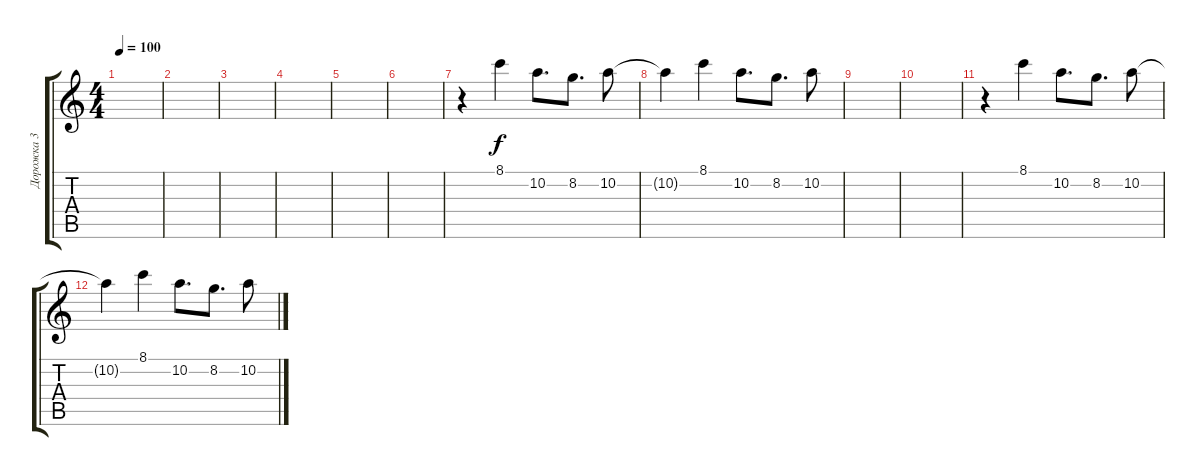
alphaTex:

\track ("Дорожка 3" "Дорожка 3") {instrument electricguitarclean}
\staff {score tabs}
\tuning (E4 B3 G3 D3 A2 E2) {hide}
\ts (4 4)
\tempo 100
\clef g2
\ks c
|
|
|
|
|
|
r.4 8.1.4 10.2.8{d} 8.2.8{d} 10.2.8 |
10.2{t}.4 8.1.4 10.2.8{d} 8.2.8{d} 10.2.8 |
|
|
r.4 8.1.4 10.2.8{d} 8.2.8{d} 10.2.8 |
10.2{t}.4 8.1.4 10.2.8{d} 8.2.8{d} 10.2.8
